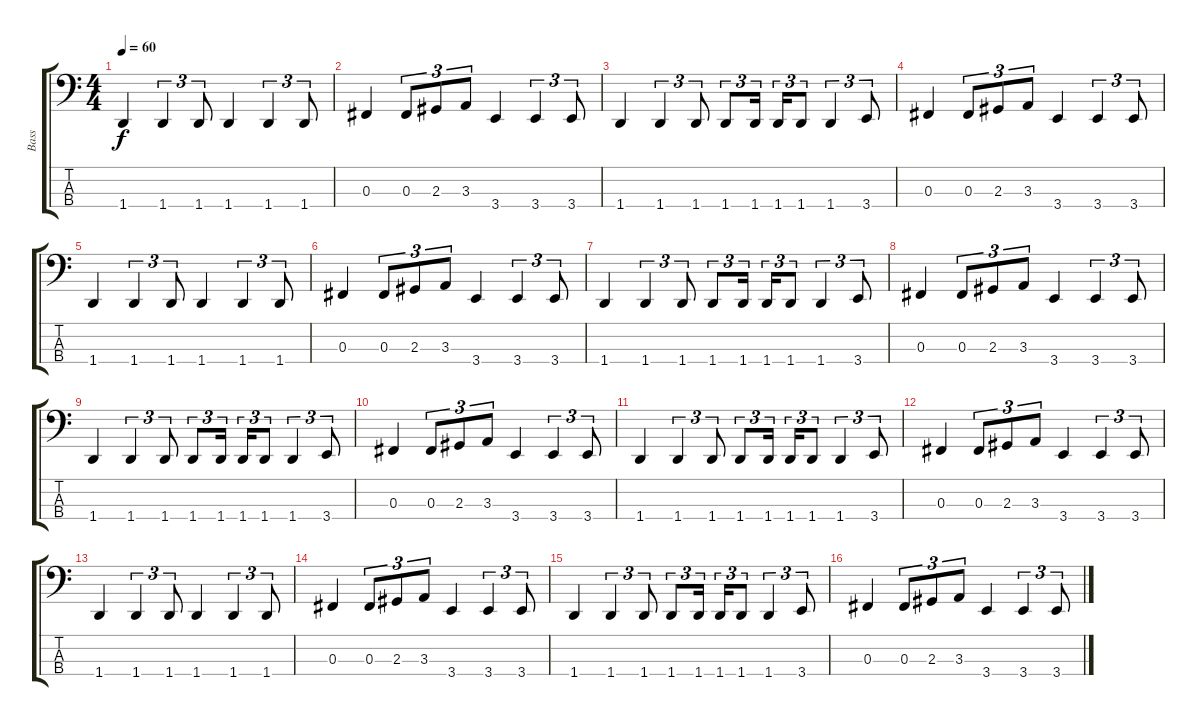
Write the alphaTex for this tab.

\track ("Bass" "Bass") {instrument electricbasspick}
\staff {score tabs}
\tuning (E2 B1 Gb1 Db1) {hide}
\ts (4 4)
\tempo 60
\clef f4
\ks c
1.4.4{dy f} 1.4.4{tu (3 2)} 1.4.8{tu (3 2)} 1.4.4 1.4.4{tu (3 2)} 1.4.8{tu (3 2)} |
0.3.4 0.3.8{tu (3 2)} 2.3.8{tu (3 2)} 3.3.8{tu (3 2)} 3.4.4 3.4.4{tu (3 2)} 3.4.8{tu (3 2)} |
1.4.4 1.4.4{tu (3 2)} 1.4.8{tu (3 2)} 1.4.8{tu (3 2)} 1.4.16{tu (3 2) beam splitsecondary} 1.4.16{tu (3 2)} 1.4.8{tu (3 2)} 1.4.4{tu (3 2)} 3.4.8{tu (3 2)} |
0.3.4 0.3.8{tu (3 2)} 2.3.8{tu (3 2)} 3.3.8{tu (3 2)} 3.4.4 3.4.4{tu (3 2)} 3.4.8{tu (3 2)} |
1.4.4 1.4.4{tu (3 2)} 1.4.8{tu (3 2)} 1.4.4 1.4.4{tu (3 2)} 1.4.8{tu (3 2)} |
0.3.4 0.3.8{tu (3 2)} 2.3.8{tu (3 2)} 3.3.8{tu (3 2)} 3.4.4 3.4.4{tu (3 2)} 3.4.8{tu (3 2)} |
1.4.4 1.4.4{tu (3 2)} 1.4.8{tu (3 2)} 1.4.8{tu (3 2)} 1.4.16{tu (3 2) beam splitsecondary} 1.4.16{tu (3 2)} 1.4.8{tu (3 2)} 1.4.4{tu (3 2)} 3.4.8{tu (3 2)} |
0.3.4 0.3.8{tu (3 2)} 2.3.8{tu (3 2)} 3.3.8{tu (3 2)} 3.4.4 3.4.4{tu (3 2)} 3.4.8{tu (3 2)} |
1.4.4 1.4.4{tu (3 2)} 1.4.8{tu (3 2)} 1.4.8{tu (3 2)} 1.4.16{tu (3 2) beam splitsecondary} 1.4.16{tu (3 2)} 1.4.8{tu (3 2)} 1.4.4{tu (3 2)} 3.4.8{tu (3 2)} |
0.3.4 0.3.8{tu (3 2)} 2.3.8{tu (3 2)} 3.3.8{tu (3 2)} 3.4.4 3.4.4{tu (3 2)} 3.4.8{tu (3 2)} |
1.4.4 1.4.4{tu (3 2)} 1.4.8{tu (3 2)} 1.4.8{tu (3 2)} 1.4.16{tu (3 2) beam splitsecondary} 1.4.16{tu (3 2)} 1.4.8{tu (3 2)} 1.4.4{tu (3 2)} 3.4.8{tu (3 2)} |
0.3.4 0.3.8{tu (3 2)} 2.3.8{tu (3 2)} 3.3.8{tu (3 2)} 3.4.4 3.4.4{tu (3 2)} 3.4.8{tu (3 2)} |
1.4.4 1.4.4{tu (3 2)} 1.4.8{tu (3 2)} 1.4.4 1.4.4{tu (3 2)} 1.4.8{tu (3 2)} |
0.3.4 0.3.8{tu (3 2)} 2.3.8{tu (3 2)} 3.3.8{tu (3 2)} 3.4.4 3.4.4{tu (3 2)} 3.4.8{tu (3 2)} |
1.4.4 1.4.4{tu (3 2)} 1.4.8{tu (3 2)} 1.4.8{tu (3 2)} 1.4.16{tu (3 2) beam splitsecondary} 1.4.16{tu (3 2)} 1.4.8{tu (3 2)} 1.4.4{tu (3 2)} 3.4.8{tu (3 2)} |
0.3.4 0.3.8{tu (3 2)} 2.3.8{tu (3 2)} 3.3.8{tu (3 2)} 3.4.4 3.4.4{tu (3 2)} 3.4.8{tu (3 2)}
